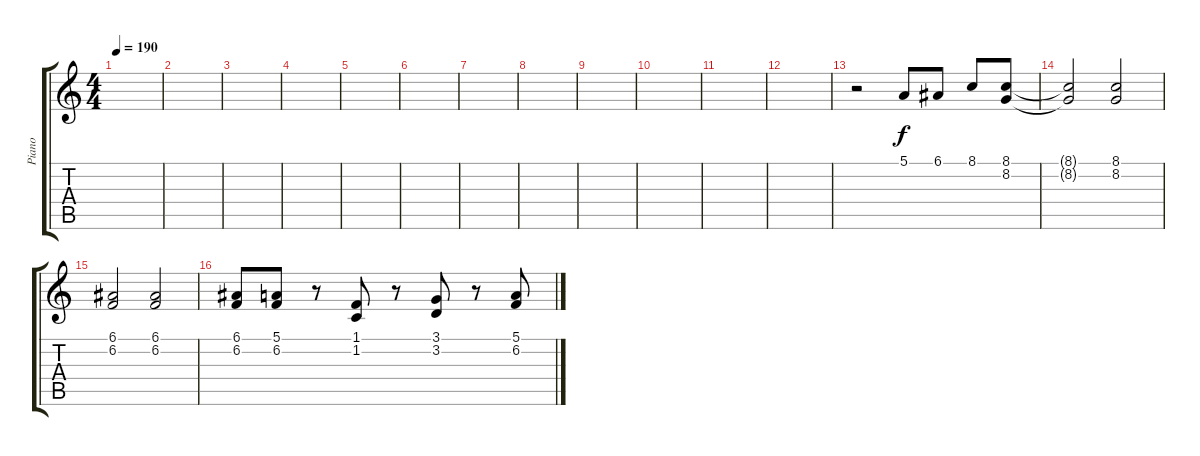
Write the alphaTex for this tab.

\track ("Piano" "Piano") {instrument electricgrandpiano}
\staff {score tabs}
\tuning (E4 B3 G3 D3 A2 E2) {hide}
\ts (4 4)
\tempo 190
\clef g2
\ks c
|
|
|
|
|
|
|
|
|
|
|
|
r.2 5.1.8 6.1.8 8.1.8 (8.1 8.2).8 |
(8.1{t} 8.2{t}).2 (8.1 8.2).2 |
(6.1 6.2).2 (6.1 6.2).2 |
(6.1 6.2).8 (5.1 6.2).8 r.8 (1.1 1.2).8 r.8 (3.1 3.2).8 r.8 (5.1 6.2).8
